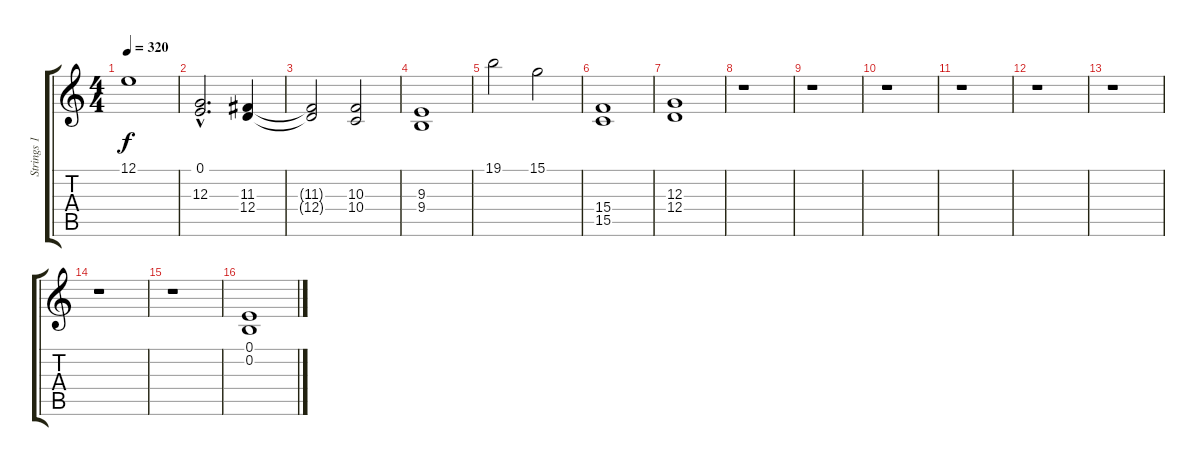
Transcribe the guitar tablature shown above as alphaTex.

\track ("Strings 1" "Strings 1") {instrument stringensemble1}
\staff {score tabs}
\tuning (E4 B3 G3 D3 A2 E2) {hide}
\ts (4 4)
\tempo 320
\clef g2
\ks c
12.1.1{dy f} |
(0.1{hac} 12.3{hac}).2{d} (11.3 12.4).4 |
(11.3{t} 12.4{t}).2 (10.3 10.4).2 |
(9.3 9.4).1 |
19.1.2 15.1.2 |
(15.4 15.5).1 |
(12.3 12.4).1 |
r.1 |
r.1 |
r.1 |
r.1 |
r.1 |
r.1 |
r.1 |
r.1 |
(0.1 0.2).1
